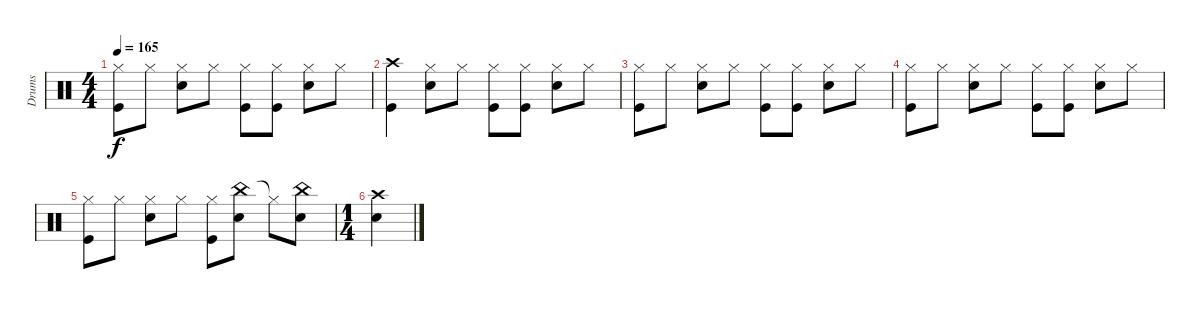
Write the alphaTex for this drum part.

\track ("Drums" "Drums") {instrument percussion}
\staff {score}
\articulation defaults
\ts (4 4)
\tempo 165
\clef neutral
\ks aminor
("Hi-Hat (closed)" "Kick (hit)").8{dy f} "Hi-Hat (closed)".8 ("Hi-Hat (closed)" "Electric Snare (hit)").8 "Hi-Hat (closed)".8 ("Hi-Hat (closed)" "Kick (hit)").8 ("Hi-Hat (closed)" "Kick (hit)").8 ("Hi-Hat (closed)" "Electric Snare (hit)").8 "Hi-Hat (closed)".8 |
("Crash high (hit)" "Kick (hit)").4 ("Hi-Hat (closed)" "Electric Snare (hit)").8 "Hi-Hat (closed)".8 ("Hi-Hat (closed)" "Kick (hit)").8 ("Hi-Hat (closed)" "Kick (hit)").8 ("Hi-Hat (closed)" "Electric Snare (hit)").8 "Hi-Hat (closed)".8 |
("Hi-Hat (closed)" "Kick (hit)").8 "Hi-Hat (closed)".8 ("Hi-Hat (closed)" "Electric Snare (hit)").8 "Hi-Hat (closed)".8 ("Hi-Hat (closed)" "Kick (hit)").8 ("Hi-Hat (closed)" "Kick (hit)").8 ("Hi-Hat (closed)" "Electric Snare (hit)").8 "Hi-Hat (closed)".8 |
("Hi-Hat (closed)" "Kick (hit)").8 "Hi-Hat (closed)".8 ("Hi-Hat (closed)" "Electric Snare (hit)").8 "Hi-Hat (closed)".8 ("Hi-Hat (closed)" "Kick (hit)").8 ("Hi-Hat (closed)" "Kick (hit)").8 ("Hi-Hat (closed)" "Electric Snare (hit)").8 "Hi-Hat (closed)".8 |
("Hi-Hat (closed)" "Kick (hit)").8 "Hi-Hat (closed)".8 ("Hi-Hat (closed)" "Electric Snare (hit)").8 "Hi-Hat (closed)".8 ("Hi-Hat (closed)" "Kick (hit)").8 ("China (hit)" "Electric Snare (hit)").8 "Hi-Hat (closed)"{t}.8 ("China (hit)" "Electric Snare (hit)").8 |
\ts (1 4)
("Crash high (hit)" "Electric Snare (hit)").4
